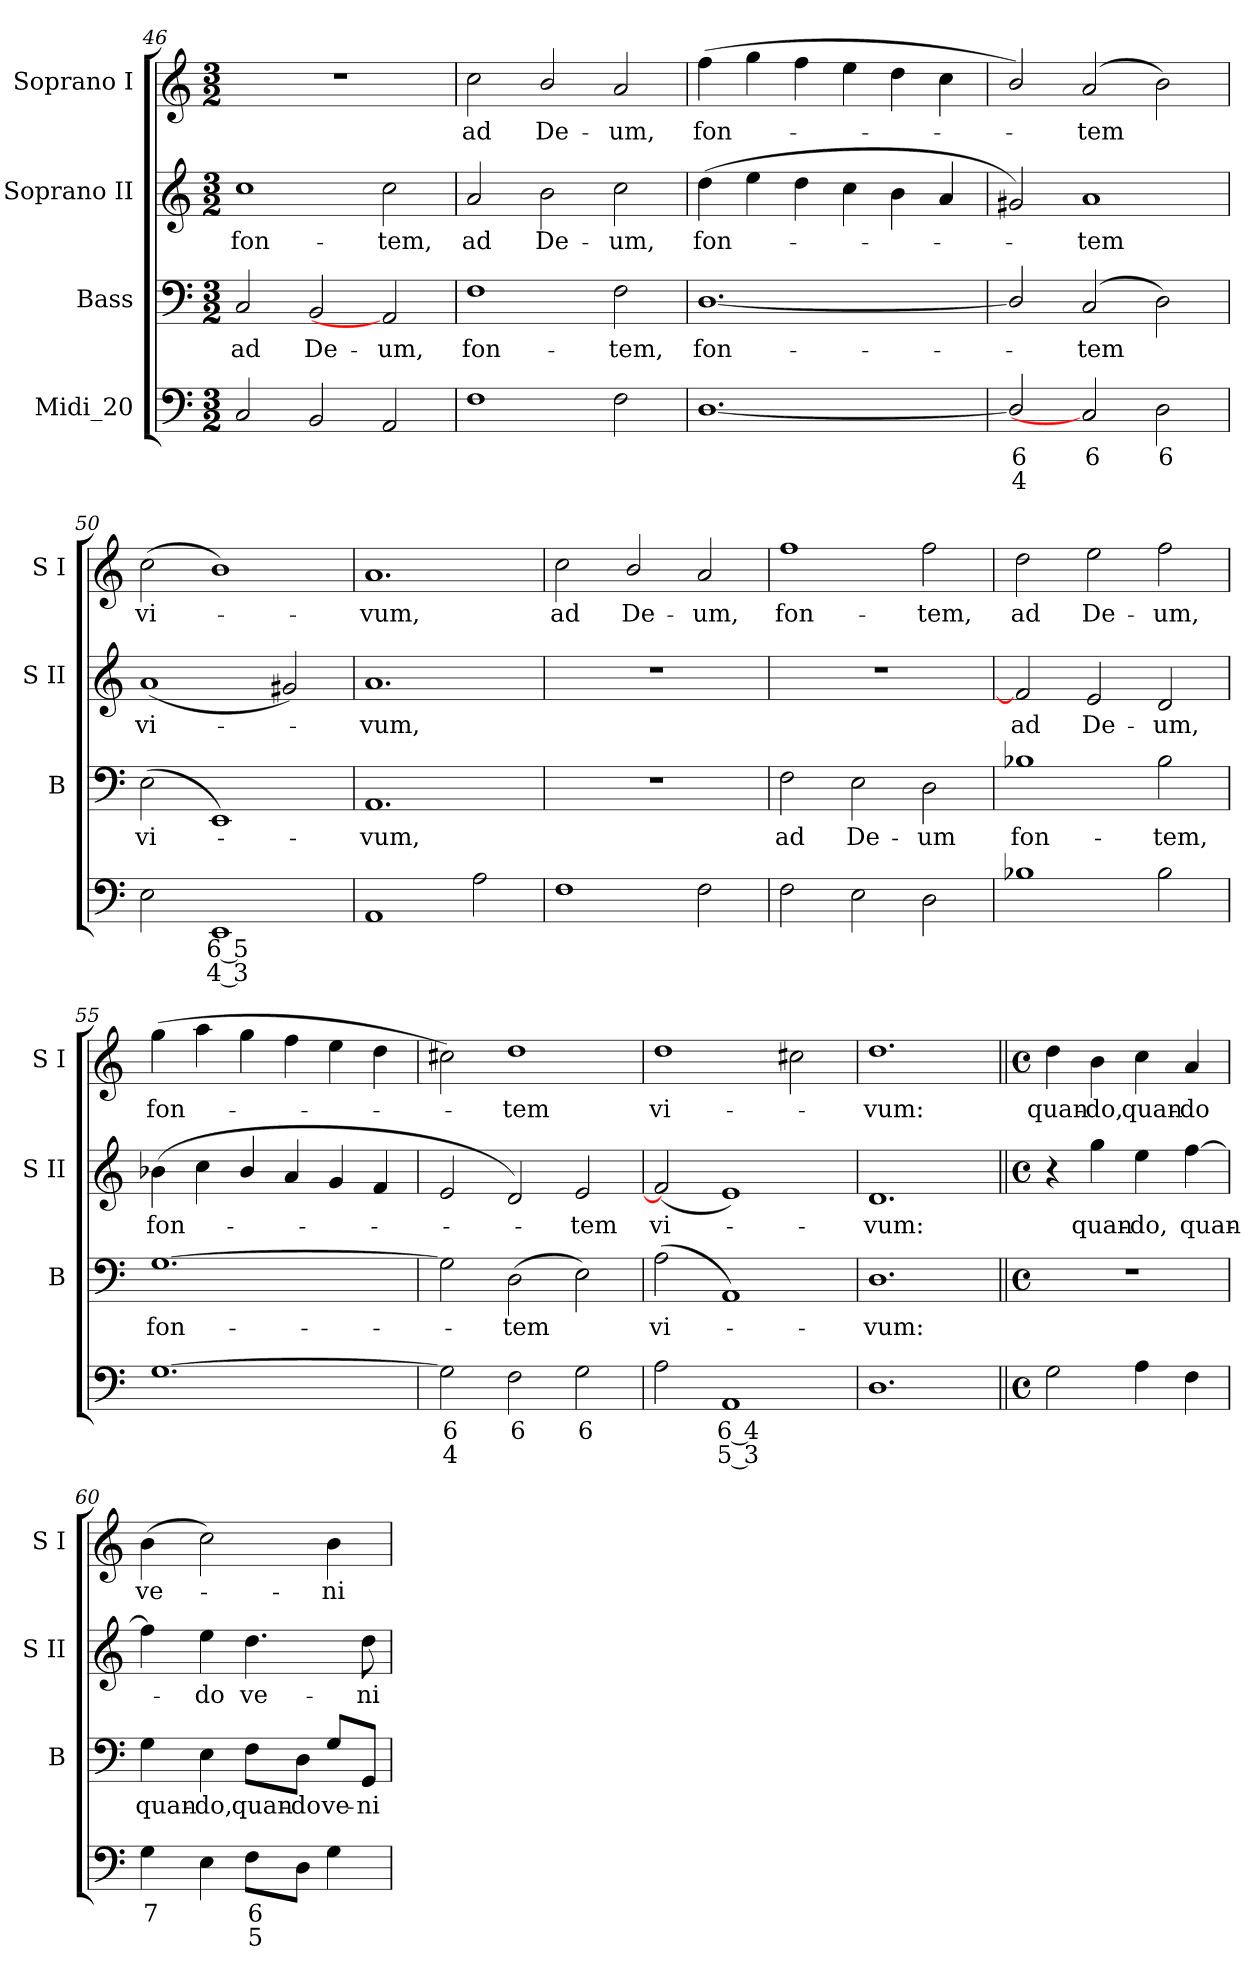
**kern	**text	**text	**kern	**text	**kern	**text	**kern	**text
*part4	*part4	*part4	*part3	*part3	*part2	*part2	*part1	*part1
*staff4	*staff4	*staff4	*staff3	*staff3	*staff2	*staff2	*staff1	*staff1
*I"Midi_20	*	*	*I"Bass	*	*I"Soprano II	*	*I"Soprano I	*
*	*	*	*I'B	*	*I'S II	*	*I'S I	*
*clefF4	*	*	*clefF4	*	*clefG2	*	*clefG2	*
*k[]	*	*	*k[]	*	*k[]	*	*k[]	*
*C:	*	*	*C:	*	*C:	*	*C:	*
*M3/2	*	*	*M3/2	*	*M3/2	*	*M3/2	*
=46	=46	=46	=46	=46	=46	=46	=46	=46
!	!	!	!	!LO:LY:b	!	!LO:LY:b	!LO:N:vis=1	!
2C	.	.	2C	ad	1cc	fon-	1.r	.
!	!	!	!	!LO:LY:b	!	!	!	!
2BB	.	.	2BB	De-	.	.	.	.
!	!	!	!	!LO:LY:b	!	!LO:LY:b	!	!
2AA	.	.	2AA]	-um,	2cc	-tem,	.	.
=47	=47	=47	=47	=47	=47	=47	=47	=47
!	!	!	!	!LO:LY:b	!	!LO:LY:b	!	!LO:LY:b
1F	.	.	1F	fon-	2a	ad	2cc	ad
!	!	!	!	!	!	!LO:LY:b	!	!LO:LY:b
.	.	.	.	.	2b	De-	2b/	De-
!	!	!	!	!LO:LY:b	!	!LO:LY:b	!	!LO:LY:b
2F	.	.	2F	-tem,	2cc	-um,	2a	-um,
=48	=48	=48	=48	=48	=48	=48	=48	=48
!	!	!	!	!LO:LY:b	!	!LO:LY:b	!	!LO:LY:b
[1.D/	.	.	[1.D/	fon-	(>4dd	fon-	(>4ff	fon-
.	.	.	.	.	4ee	.	4gg	.
.	.	.	.	.	4dd	.	4ff	.
.	.	.	.	.	4cc	.	4ee	.
.	.	.	.	.	4b	.	4dd	.
.	.	.	.	.	4a	.	4cc	.
=49	=49	=49	=49	=49	=49	=49	=49	=49
!	!LO:LY:b	!LO:LY:b	!	!	!	!	!	!
2D/]	6	4	2D/]	.	2g#X)	.	2b/)	.
!	!LO:LY:b	!	!	!LO:LY:b	!	!LO:LY:b	!	!LO:LY:b
2C]	6	.	(<2C	tem	1a	tem	(<2a	tem
!	!LO:LY:b	!	!	!	!	!	!	!
2D	6	.	2D)	.	.	.	2b)	.
=50	=50	=50	=50	=50	=50	=50	=50	=50
!	!	!	!	!LO:LY:b	!	!LO:LY:b	!	!LO:LY:b
2E	.	.	(2E	vi-	(<1a	vi-	(>2cc	vi-
!	!LO:LY:b	!LO:LY:b	!	!	!	!	!	!
1EE	6 5	4 3	1EE)	.	.	.	1b)	.
.	.	.	.	.	2g#X)	.	.	.
=51	=51	=51	=51	=51	=51	=51	=51	=51
!	!	!	!	!LO:LY:b	!	!LO:LY:b	!	!LO:LY:b
1AA	.	.	1.AA	vum,	1.a	vum,	1.a	vum,
2A	.	.	.	.	.	.	.	.
=52	=52	=52	=52	=52	=52	=52	=52	=52
!	!	!	!LO:N:vis=1	!	!LO:N:vis=1	!	!	!LO:LY:b
1F	.	.	1.r	.	1.r	.	2cc	ad
!	!	!	!	!	!	!	!	!LO:LY:b
.	.	.	.	.	.	.	2b/	De-
!	!	!	!	!	!	!	!	!LO:LY:b
2F	.	.	.	.	.	.	2a	-um,
=53	=53	=53	=53	=53	=53	=53	=53	=53
!	!	!	!	!LO:LY:b	!LO:N:vis=1	!	!	!LO:LY:b
2F	.	.	2F	ad	1.r	.	1ff	fon-
!	!	!	!	!LO:LY:b	!	!	!	!
2E	.	.	2E	De-	.	.	.	.
!	!	!	!	!LO:LY:b	!	!	!	!LO:LY:b
2D	.	.	2D	-um	.	.	2ff	-tem,
!!LO:LB:g=z
=54	=54	=54	=54	=54	=54	=54	=54	=54
!	!	!	!	!LO:LY:b	!	!LO:LY:b	!	!LO:LY:b
1B-X	.	.	1B-X	fon-	2f]	ad	2dd	ad
!	!	!	!	!	!	!LO:LY:b	!	!LO:LY:b
.	.	.	.	.	2e	De-	2ee	De-
!	!	!	!	!LO:LY:b	!	!LO:LY:b	!	!LO:LY:b
2B-	.	.	2B-	-tem,	2d	-um,	2ff	-um,
=55	=55	=55	=55	=55	=55	=55	=55	=55
!	!	!	!	!LO:LY:b	!	!LO:LY:b	!	!LO:LY:b
[1.G	.	.	[1.G	fon-	(<4b-X	fon-	(>4gg	fon-
.	.	.	.	.	4cc	.	4aa	.
.	.	.	.	.	4b-/	.	4gg	.
.	.	.	.	.	4a	.	4ff	.
.	.	.	.	.	4g	.	4ee	.
.	.	.	.	.	4f	.	4dd	.
=56	=56	=56	=56	=56	=56	=56	=56	=56
!	!LO:LY:b	!LO:LY:b	!	!	!	!	!	!
2G]	6	4	2G]	.	2e	.	2cc#X)	.
!	!LO:LY:b	!	!	!LO:LY:b	!	!	!	!LO:LY:b
2F	6	.	(>2D	tem	2d)	.	1dd	tem
!	!LO:LY:b	!	!	!	!	!LO:LY:b	!	!
2G	6	.	2E)	.	2e	tem	.	.
=57	=57	=57	=57	=57	=57	=57	=57	=57
!	!	!	!	!LO:LY:b	!	!LO:LY:b	!	!LO:LY:b
2A	.	.	(2A	vi-	(<2f]	vi-	1dd	vi-
!	!LO:LY:b	!LO:LY:b	!	!	!	!	!	!
1AA	6 4	5 3	1AA)	.	1e)	.	.	.
.	.	.	.	.	.	.	2cc#X	.
=58	=58	=58	=58	=58	=58	=58	=58	=58
!	!	!	!	!LO:LY:b	!	!LO:LY:b	!	!LO:LY:b
1.D	.	.	1.D	vum:	1.d	vum:	1.dd	vum:
=59||	=59||	=59||	=59||	=59||	=59||	=59||	=59||	=59||
*M4/4	*	*	*M4/4	*	*M4/4	*	*M4/4	*
*met(c)	*	*	*met(c)	*	*met(c)	*	*met(c)	*
!	!	!	!	!	!	!	!	!LO:LY:b
2G	.	.	1r	.	4r	.	4dd	quan-
!	!	!	!	!	!	!LO:LY:b	!	!LO:LY:b
.	.	.	.	.	4gg	quan-	4b	-do,
!	!	!	!	!	!	!LO:LY:b	!	!LO:LY:b
4A	.	.	.	.	4ee	-do,	4cc	quan-
!	!	!	!	!	!	!LO:LY:b	!	!LO:LY:b
4F	.	.	.	.	[4ff	quan-	4a	-do
=60	=60	=60	=60	=60	=60	=60	=60	=60
!	!LO:LY:b	!	!	!LO:LY:b	!	!	!	!LO:LY:b
4G	7	.	4G	quan-	4ff]	.	(>4b	ve-
!	!	!	!	!LO:LY:b	!	!LO:LY:b	!	!
4E	.	.	4E	-do,	4ee	do	2cc)	.
!	!LO:LY:b	!LO:LY:b	!	!LO:LY:b	!	!LO:LY:b	!	!
8FL	6	5	8F\L	quan-	4.dd	ve--	.	.
!	!	!	!	!LO:LY:b	!	!	!	!
8DJ	.	.	8D\J	-do	.	.	.	.
!	!	!	!	!LO:LY:b	!	!	!	!LO:LY:b
4G	.	.	8G/L	ve-	.	.	4b	ni-
!	!	!	!	!LO:LY:b	!	!LO:LY:b	!	!
.	.	.	8GG/J	-ni-	8dd	-ni-	.	.
=	=	=	=	=	=	=	=	=
*-	*-	*-	*-	*-	*-	*-	*-	*-
